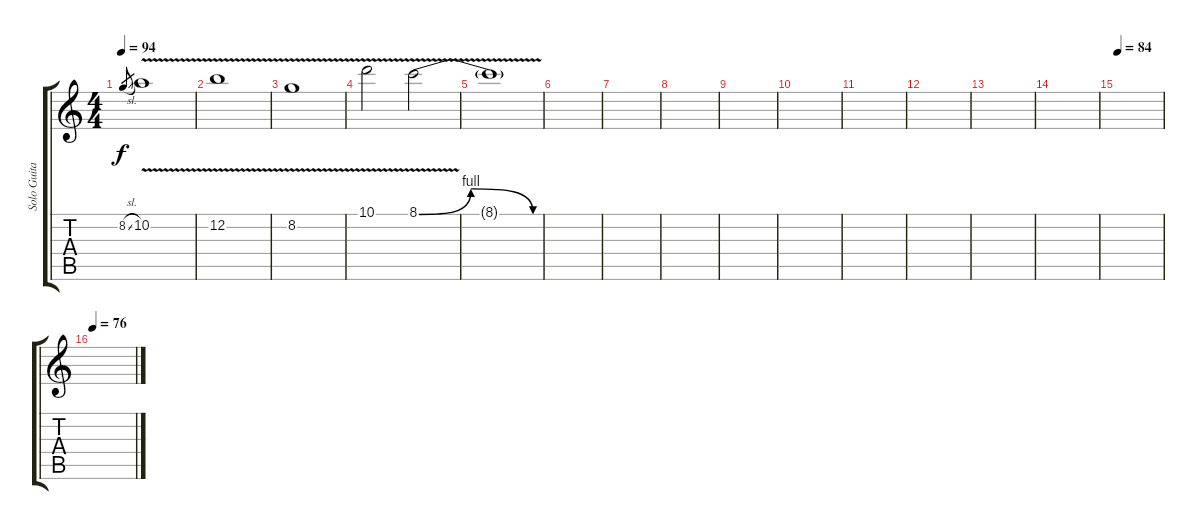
\track ("Solo Guitar" "Solo Guita") {instrument distortionguitar}
\staff {score tabs}
\tuning (E4 B3 G3 D3 A2 E2) {hide}
\ts (4 4)
\tempo 94
\clef g2
\ks c
8.2{sl}.8{gr dy f} 10.2{v}.1 |
12.2{v}.1 |
8.2{v}.1 |
10.1{v}.2 8.1{be (custom 0 0 25 4 55 0 60 0) v}.2 |
8.1{t}.1 |
|
|
|
|
|
|
|
|
|
\tempo 84
|
\tempo 76
